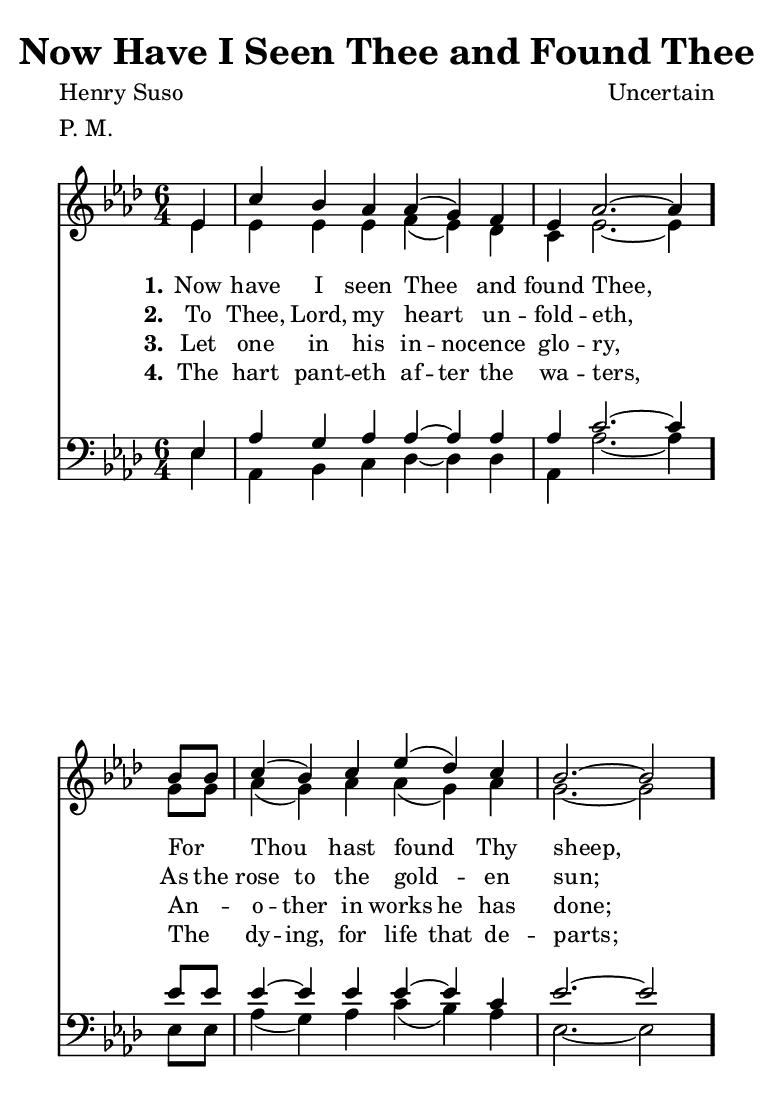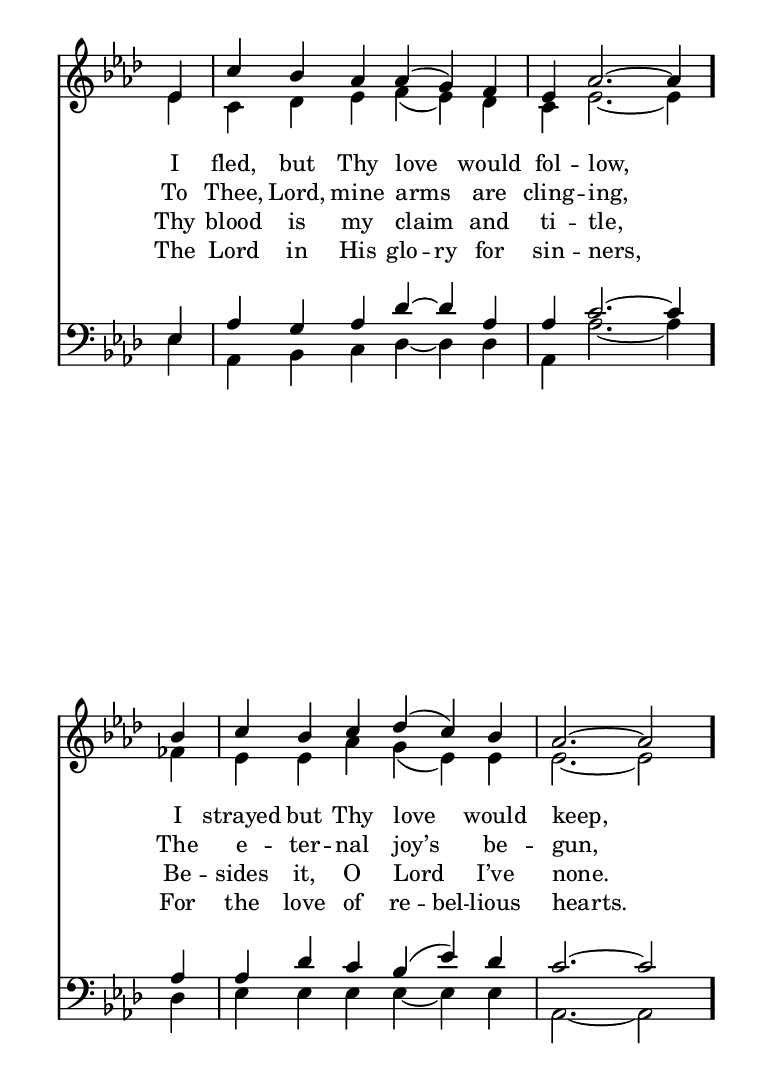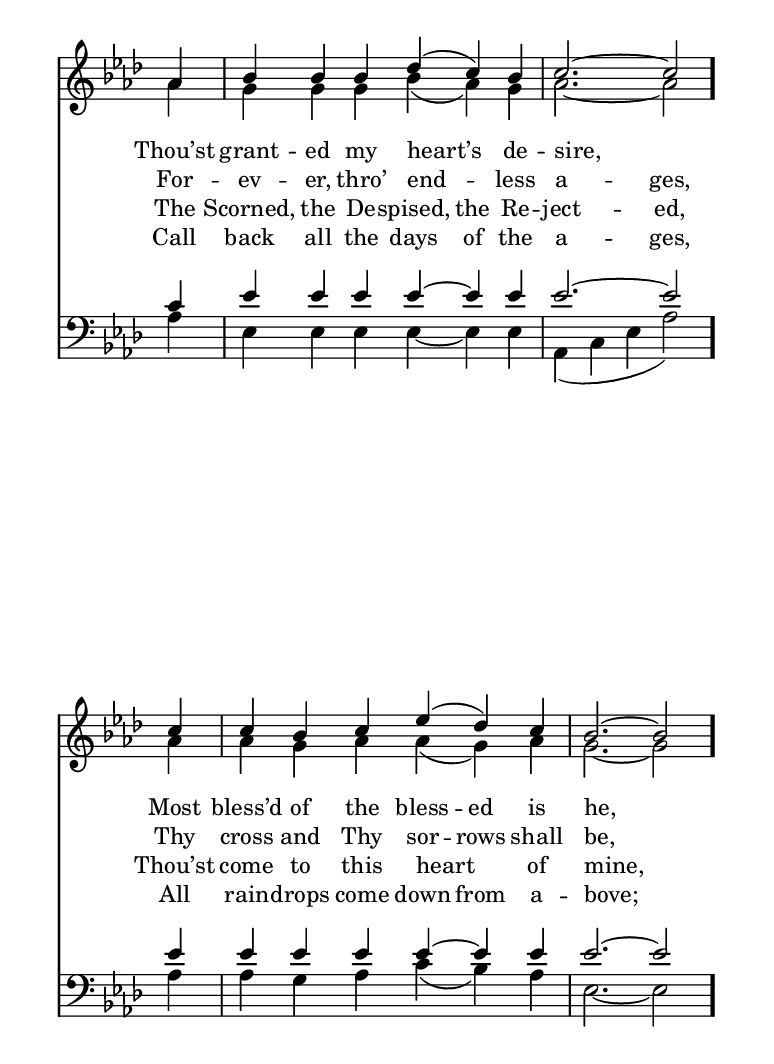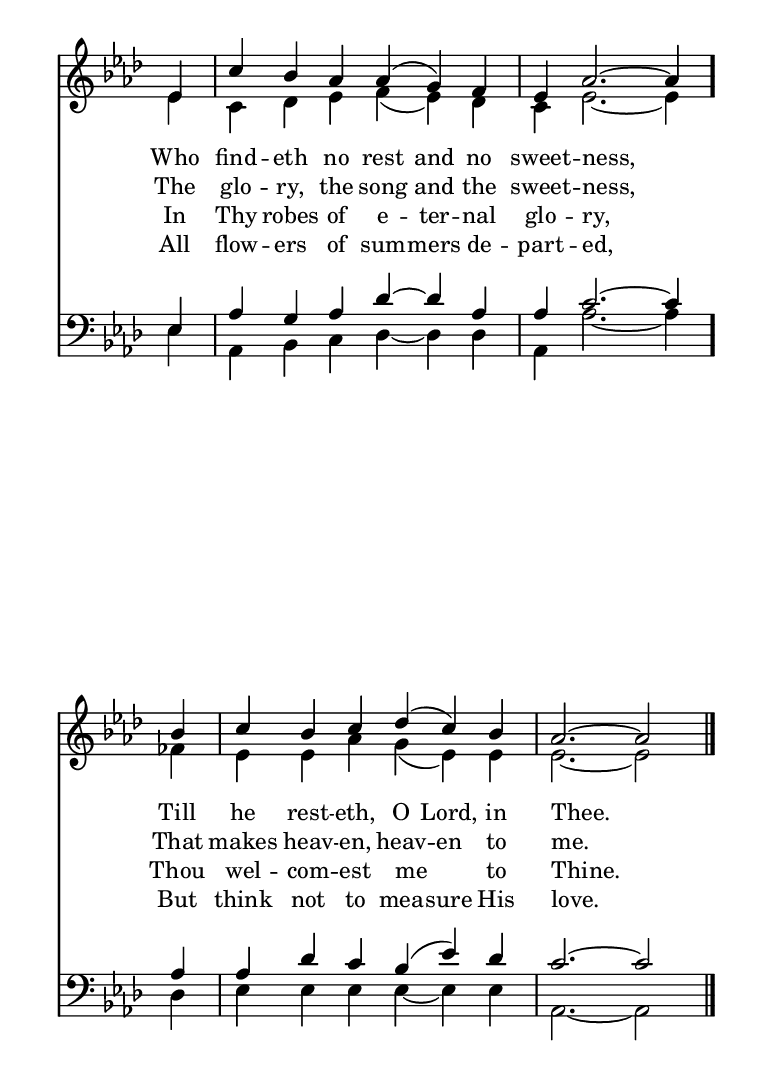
\include "common/global.ily"
\paper {
  \include "common/paper.ily"
  ragged-last-bottom = ##t
  page-count = #(cond (is-eogsized 2) (#t #f))
}

\header{
  hymnnumber = "376"
  title = "Now Have I Seen Thee and Found Thee"
  tunename = ""
  meter = "P. M."
  poet = "Henry Suso"
  composer = "Uncertain"
  %copyright = ""
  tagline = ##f
}

% for fermata in MIDI
ta = { \tempo 4=126 }
tb = { \tempo 4=63  }

patternAA = { c4 | c4 c4 c4 c4 c4 c4 | c4 c2. ~ c4 }
patternAB = { c4 | c4 c4 c4 c4 c4 c4 | c2. ~ c2 }
patternAC = { c4 | c4 c4 c4 c4 c4 c4 | c4( c4 c4 c2) }
patternBA = { c8[ c8] | c4 c4 c4 c4 c4 c4 | c2. ~ c2 }
patternBB = { c4      | c4 c4 c4 c4 c4 c4 | c2. ~ c2 }

global = {
  \include "common/overrides.ily"
  \override Staff.TimeSignature.style = #'()
  \time 6/4
  \override Score.MetronomeMark.transparent = ##t % hide all fermata changes too
  \ta
  \key aes \major
  \partial 4
  \autoBeamOff
}

notesSoprano = {
\global
\relative c' {

  \changePitch \patternAA { ees | c' bes aes aes( g) f | ees aes aes }
  \changePitch \patternBA { bes bes | c( bes) c ees( des) c | bes bes }
  \changePitch \patternAA { ees, | c' bes aes aes( g) f | ees aes aes }
  \changePitch \patternBB { bes | c bes c des( c) bes | aes aes }

  \changePitch \patternAB { aes | bes bes bes des( c) bes | c c }
  \changePitch \patternBB { c | c bes c ees( des) c | bes bes }
  \changePitch \patternAA { ees, | c' bes aes aes( g) f | ees aes aes }
  \changePitch \patternBB { bes | c bes c des( c) bes | aes aes }

  \bar "|."

}
}

notesAlto = {
\global
\relative e' {

  \changePitch \patternAA { ees | ees ees ees f( ees) des | c ees ees }
  \changePitch \patternBA { g g | aes( g) aes aes( g) aes | g g }
  \changePitch \patternAA { ees | c des ees f( ees) des | c ees ees }
  \changePitch \patternBB { fes | ees ees aes g( ees) ees | ees ees }

  \changePitch \patternAB { aes | g g g bes( aes) g | aes aes }
  \changePitch \patternBB { aes | aes g aes aes( g) aes | g g }
  \changePitch \patternAA { ees | c des ees f( ees) des | c ees ees }
  \changePitch \patternBB { fes | ees ees aes g( ees) ees | ees ees }

}
}

notesTenor = {
\global
\relative a {

  \changePitch \patternAA { ees | aes g aes aes ~ aes aes | aes c c }
  \changePitch \patternBA { ees ees | ees ~ ees ees ees ~ ees c | ees ees }
  \changePitch \patternAA { ees, | aes g aes des ~ des aes | aes c c }
  \changePitch \patternBB { aes | aes des c bes( ees) des | c c }

  \changePitch \patternAB { c | ees ees ees ees ~ ees ees | ees ees }
  \changePitch \patternBB { ees | ees ees ees ees ~ ees ees | ees ees }
  \changePitch \patternAA { ees, aes g aes des ~ des aes | aes c c }
  \changePitch \patternBB { aes | aes des c bes( ees) des | c c }

}
}

notesBass = {
\global
\relative f {

  \changePitch \patternAA { ees | aes, bes c des ~ des des | aes aes' aes }
  \changePitch \patternBA { ees ees | aes( g) aes c( bes) aes | ees ees }
  \changePitch \patternAA { ees | aes, bes c des ~ des des | aes aes' aes }
  \changePitch \patternBB { des, | ees ees ees ees ~ ees ees | aes, aes }

  \changePitch \patternAC { aes' | ees ees ees ees ~ ees ees | aes, c ees aes }
  \changePitch \patternBB { aes | aes g aes c( bes) aes | ees ees }
  \changePitch \patternAA { ees | aes, bes c des ~ des des | aes aes' aes }
  \changePitch \patternBB { des, | ees ees ees ees ~ ees ees | aes, aes }

}
}

wordsA = \lyricmode {
\set stanza = "1."

Now have I seen Thee and found Thee, \bar "."
For Thou hast found Thy sheep, \bar "." \break
I fled, but Thy love would fol -- low, \bar "."
I strayed but Thy love would keep, \bar "." \break
Thou’st grant -- ed my heart’s de -- sire, \bar "."
Most bless’d of the { \mon } bless -- ed { \moff } is he, \bar "." \break
Who find -- eth no { \mon } rest and { \moff } no sweet -- ness, \bar "."
Till he rest -- eth, { \mon } O Lord, { \moff } in Thee. \bar "." \break

}

wordsB = \lyricmode {
\set stanza = "2."

To Thee, Lord, my heart un -- fold -- eth,
{ \mon } As the rose to { \moff } the gold -- en sun;
To Thee, Lord, mine arms are cling -- ing,
The e -- ter -- nal joy’s be -- gun,
For -- ev -- er, thro’ end -- less { \mon } a -- ges, { \moff }
Thy cross and Thy { \mon } sor -- rows { \moff } shall be,
The glo -- ry, the { \mon } song and { \moff } the sweet -- ness,
That makes heav -- en, { \mon } heav -- en { \moff } to me.

}

wordsC = \lyricmode {
\set stanza = "3."

Let one in his { \mon } in -- no -- cence { \moff } glo -- ry,
An -- { \mon } o -- ther { \moff } in { \mon } works he { \moff } has done;
Thy blood is my claim and ti -- tle,
Be -- sides it, O Lord I’ve none.
The Scorned, the { \mon } De -- spised, the Re -- ject -- ed, { \moff }
Thou’st come to this heart of mine,
In Thy robes of { \mon } e -- ter -- nal { \moff } glo -- ry,
Thou wel -- com -- est me to Thine.

}

wordsD = \lyricmode {
\set stanza = "4."

The hart pant -- eth { \mon } af -- ter { \moff } the wa -- ters,
The { \mon } dy  -- ing, for life that { \moff } de -- parts;
The Lord in His { \mon } glo -- ry { \moff } for sin -- ners,
For the love of { \mon } re -- bel -- lious { \moff } hearts.
Call back all the { \mon } days of the a -- ges, { \moff }
All rain -- drops come { \mon } down from { \moff } a -- bove;
All flow -- ers { \mon } of sum -- mers de -- part -- { \moff } ed,
But think not to { \mon } mea -- sure { \moff } His love.

}

wordsE = \markuplist {

\line { Behold Him, O soul, where He told it, }
\line { Pale, bleeding, and bearing thy sin; }
\line { He knocking, said, “Open, beloved, }
\line { I pray thee to let Me come in! }

\line { Behold, I have borne all the judgment, }
\line { Thy sins, O beloved, are gone; }
\line { Forgotten, forgotten forever, }
\line { If sought for, God findeth not one. }

}

wordsF = \markuplist {

\line { “Behold, with what labor I won thee, }
\line { Behold in My hands and My feet, }
\line { The tale of My measureless sorrow— }
\line { Of love that made sorrow so sweet. }

\line { A flax-thread in oceans of fire }
\line { How soon swallowed up would it be; }
\line { %{HIDE>%} \italic { %{<HIDE%} Yet sooner in oceans of mercy, %{HIDE>%} } %{<HIDE%} }
\line { The sinner that cometh to Me.” }

}

\score {
  \context ChoirStaff <<
    \context Staff = upper <<
      \set ChoirStaff.systemStartDelimiter = #'SystemStartBar
      \context Voice  = sopranos { \voiceOne << \notesSoprano >> }
      \context Voice  = altos { \voiceTwo << \notesAlto >> }
      \context Lyrics = one   \lyricsto sopranos \wordsA
      \context Lyrics = two   \lyricsto sopranos \wordsB
      \context Lyrics = three \lyricsto sopranos \wordsC
      \context Lyrics = four  \lyricsto sopranos \wordsD
    >>
    \context Staff = men <<
      \clef bass
      \context Voice  = tenors { \voiceOne << \notesTenor >> }
      \context Voice  = basses { \voiceTwo << \notesBass >> }
    >>
  >>
  \layout {
    \include "common/layout.ily"
  }
  \midi{
    \include "common/midi.ily"
  }
}

\pageBreak

\markup { \fill-line { \column {
  \line{ \bold 5 \column { \wordsE } } \combine \null \vspace #0.4
  \line{ \bold 6 \column { \wordsF } } %\combine \null \vspace #0.4
} } }

\version "2.18.0"  % necessary for upgrading to future LilyPond versions.

% vi:set et ts=2 sw=2 ai nocindent syntax=lilypond:
